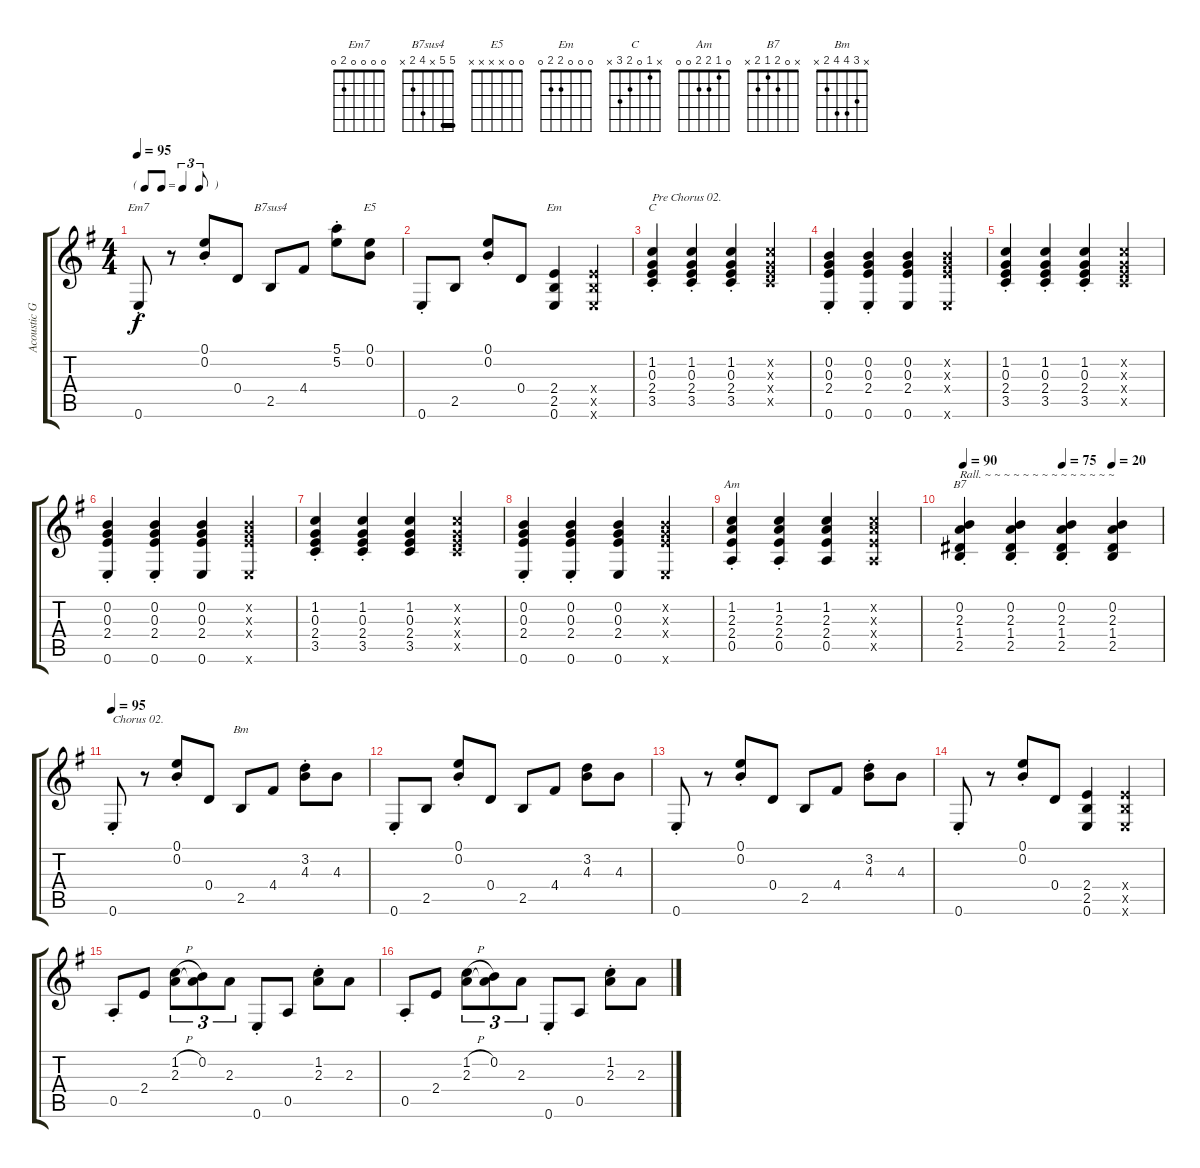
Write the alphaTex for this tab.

\track ("Acoustic Guitar" "Acoustic G") {instrument acousticguitarsteel}
\staff {score tabs}
\tuning (E4 B3 G3 D3 A2 E2) {hide}
\chord ("Em7" 0 0 0 0 2 0)
\chord ("B7sus4" 5 5 x 4 2 x) {barre 5}
\chord ("E5" 0 0 x x x x)
\chord ("Em" 0 0 0 2 2 0)
\chord ("C" x 1 0 2 3 x)
\chord ("Am" 0 1 2 2 0 0)
\chord ("B7" x 0 2 1 2 x)
\chord ("Bm" x 3 4 4 2 x)
\ts (4 4)
\tf triplet8th
\tempo 95
\clef g2
\ks eminor
0.6{st}.8{ch "Em7" dy f} r.8 (0.1{st} 0.2{st}).8 0.4.8 2.5.8{ch "B7sus4"} 4.4.8 (5.1{st} 5.2{st}).8 (0.1 0.2).8{ch "E5"} |
0.6{st}.8 2.5.8 (0.1{st} 0.2{st}).8 0.4.8 (2.4 2.5 0.6).4{ch "Em"} (2.4{x} 2.5{x} 0.6{x}).4 |
(1.2{st} 0.3{st} 2.4{st} 3.5{st}).4{ch "C" txt "Pre Chorus 02."} (1.2{st} 0.3{st} 2.4{st} 3.5{st}).4 (1.2{st} 0.3 2.4 3.5).4 (1.2{x} 0.3{x} 2.4{x} 3.5{x}).4 |
(0.2{st} 0.3{st} 2.4{st} 0.6{st}).4 (0.2{st} 0.3{st} 2.4{st} 0.6{st}).4 (0.2 0.3 2.4 0.6).4 (0.2{x} 0.3{x} 2.4{x} 0.6{x}).4 |
(1.2{st} 0.3{st} 2.4{st} 3.5{st}).4 (1.2{st} 0.3{st} 2.4{st} 3.5{st}).4 (1.2{st} 0.3 2.4 3.5).4 (1.2{x} 0.3{x} 2.4{x} 3.5{x}).4 |
(0.2{st} 0.3{st} 2.4{st} 0.6{st}).4 (0.2{st} 0.3{st} 2.4{st} 0.6{st}).4 (0.2 0.3 2.4 0.6).4 (0.2{x} 0.3{x} 2.4{x} 0.6{x}).4 |
(1.2{st} 0.3{st} 2.4{st} 3.5{st}).4 (1.2{st} 0.3{st} 2.4{st} 3.5{st}).4 (1.2 0.3 2.4 3.5).4 (1.2{x} 0.3{x} 2.4{x} 3.5{x}).4 |
(0.2{st} 0.3{st} 2.4{st} 0.6{st}).4 (0.2{st} 0.3{st} 2.4{st} 0.6{st}).4 (0.2 0.3 2.4 0.6).4 (0.2{x} 0.3{x} 2.4{x} 0.6{x}).4 |
(1.2{st} 2.3{st} 2.4{st} 0.5{st}).4{ch "Am"} (1.2{st} 2.3{st} 2.4{st} 0.5{st}).4 (1.2 2.3 2.4 0.5).4 (1.2{x} 2.3{x} 2.4{x} 0.5{x}).4 |
\tempo 90
\tempo (75 0.5)
\tempo (20 0.75)
(0.2{st} 2.3{st} 1.4{st} 2.5{st}).4{ch "B7" txt "Rall. ~ ~ ~ ~ ~ ~ ~ ~ ~ ~ ~ ~ ~ ~" instrument acousticguitarsteel} (0.2{st} 2.3{st} 1.4{st} 2.5{st}).4 (0.2{st} 2.3{st} 1.4{st} 2.5{st}).4{instrument acousticguitarsteel} (0.2 2.3 1.4 2.5).4{instrument acousticguitarsteel} |
\tempo 95
0.6{st}.8{txt "Chorus 02." instrument acousticguitarsteel} r.8 (0.1{st} 0.2{st}).8 0.4.8 2.5.8{ch "Bm"} 4.4.8 (3.2{st} 4.3{st}).8 4.3.8 |
0.6{st}.8 2.5.8 (0.1{st} 0.2{st}).8 0.4.8 2.5.8 4.4.8 (3.2 4.3).8 4.3.8 |
0.6{st}.8 r.8 (0.1{st} 0.2{st}).8 0.4.8 2.5.8 4.4.8 (3.2{st} 4.3{st}).8 4.3.8 |
0.6{st}.8 r.8 (0.1{st} 0.2{st}).8 0.4.8 (2.4 2.5 0.6).4 (2.4{x} 2.5{x} 0.6{x}).4 |
0.5{st}.8 2.4.8 (1.2{h} 2.3).8{tu (3 2)} (0.2 2.3{t}).8{tu (3 2)} 2.3.8{tu (3 2)} 0.6{st}.8 0.5.8 (1.2{st} 2.3{st}).8 2.3.8 |
0.5{st}.8 2.4.8 (1.2{h} 2.3).8{tu (3 2)} (0.2 2.3{t}).8{tu (3 2)} 2.3.8{tu (3 2)} 0.6{st}.8 0.5.8 (1.2{st} 2.3{st}).8 2.3.8
